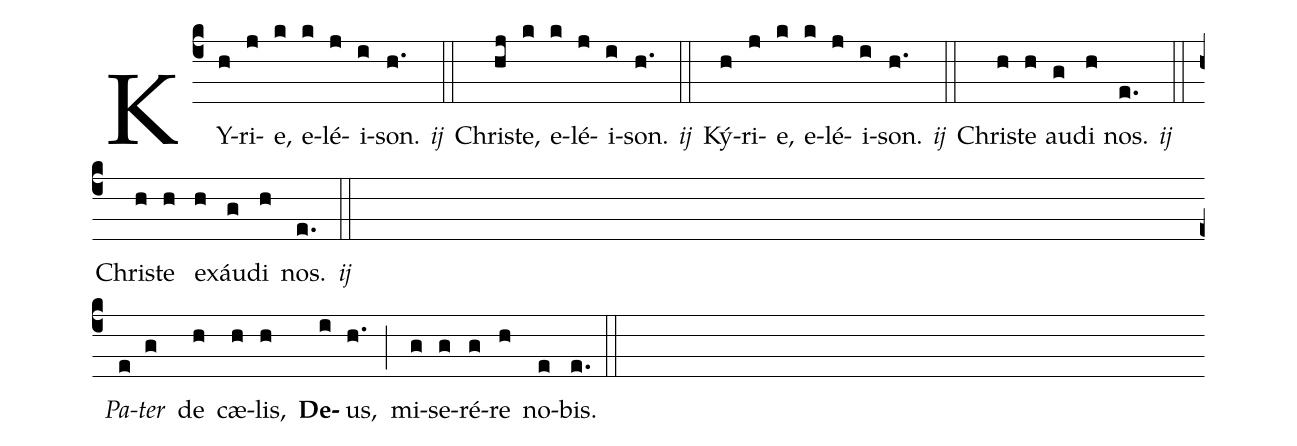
%%
(c4) KY(h)ri(j)e,(k) e(k)lé(j)i(i)son.(h.) <i>ij</i>(::)
Chri(hj)ste,(k) e(k)lé(j)i(i)son.(h.) <i>ij</i>(::)
Ký(h)ri(j)e,(k) e(k)lé(j)i(i)son.(h.) <i>ij</i>(::)
Chri(h)ste(h) au(g)di(h) nos.(e.) <i>ij</i>(::)
Chri(h)ste(h) e(h)xáu(g)di(h) nos.(e.) <i>ij</i>(::Z)
<i>Pa</i>(e)<i>ter</i>(g) de(h) cæ(h)lis,(h) <b>De</b>(i)us,(h.) (;) mi(g)se(g)ré(g)re(h) no(e)bis.(e.) (::)
